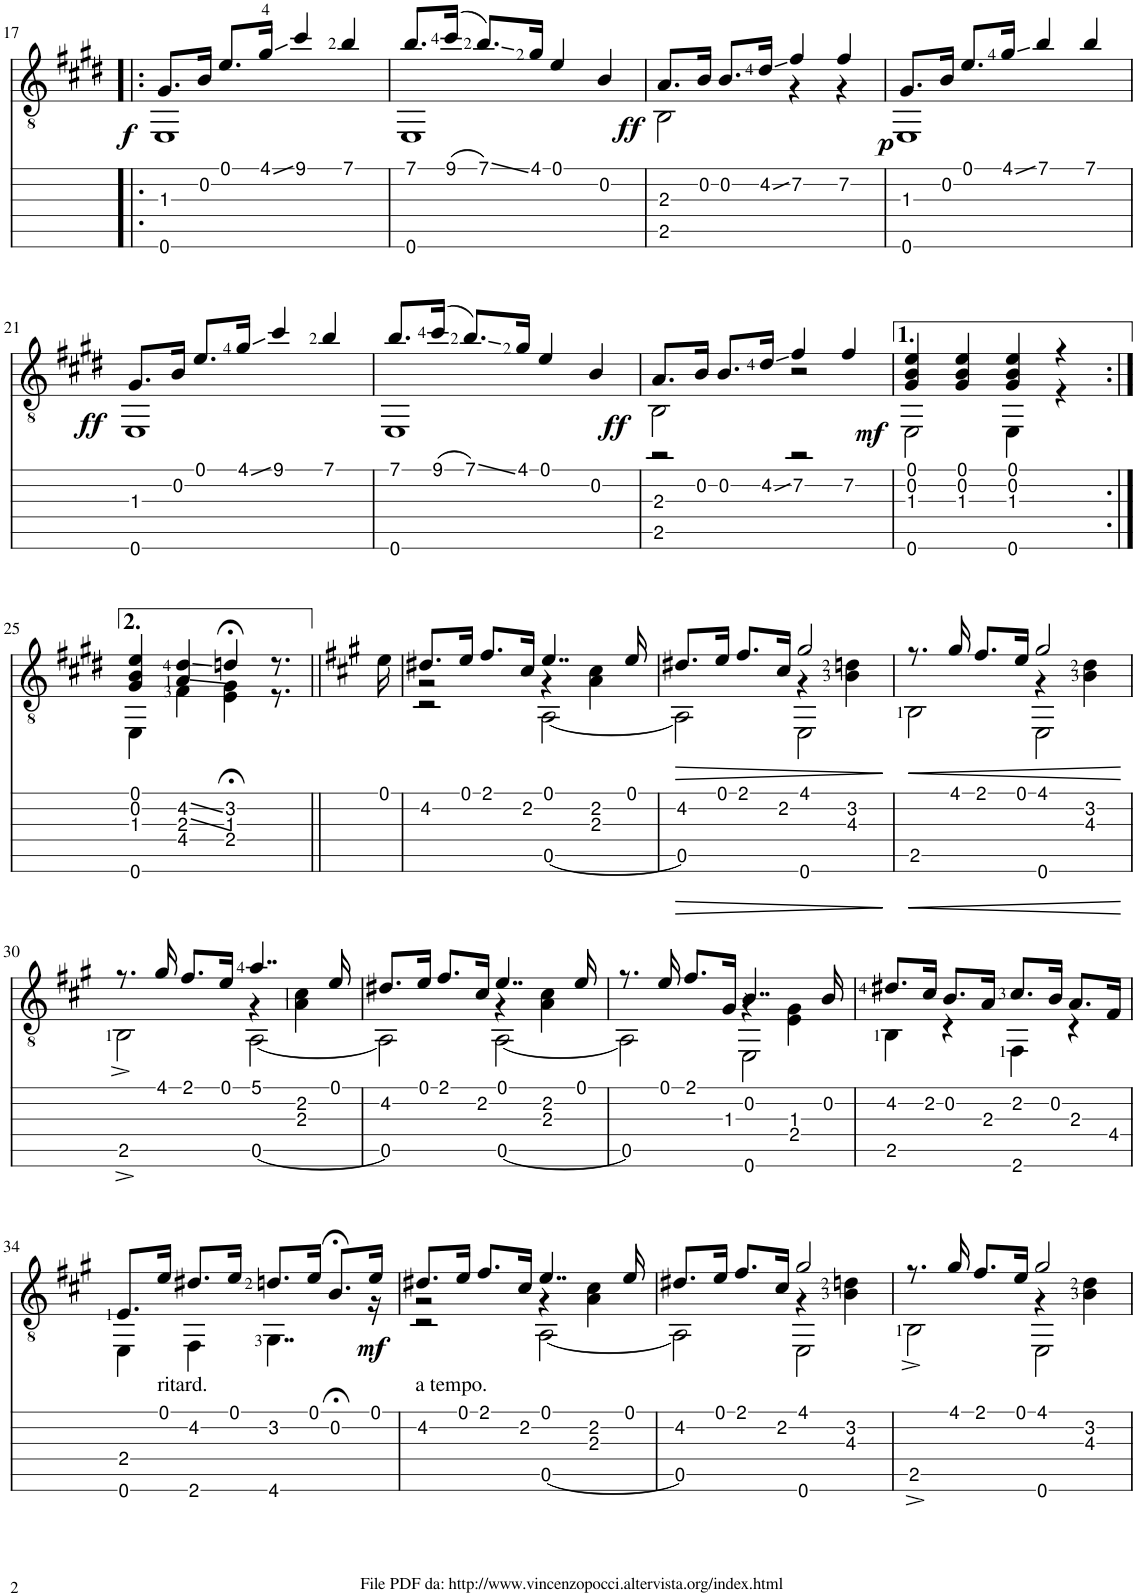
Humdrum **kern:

**kern	**kern	**dynam
*part1	*part1	*part1
*staff2	*staff1	*staff1/2
*I"Guitar	*	*
*I'Guit.	*	*
!!LO:PB:g=z
*	*clefGv2	*
*k[f#c#g#d#]	*k[f#c#g#d#]	*
*M4/4	*M4/4	*
*met(c)	*met(c)	*
=17!|:	=17!|:	=17!|:
*^	*^	*
!	!	!	!	!LO:DY:b
8.G#L	1EE	8.G#/L	1EE	f
16BJk	.	16B/Jk	.	.
8.eL	.	8.e/L	.	.
16g#Jk	.	16g#/Jk	.	.
4cc#	.	4cc#/	.	.
4b	.	4b/	.	.
=18	=18	=18	=18	=18
8.bL	1EE	8.b/L	1EE	.
16cc#Jk	.	(16cc#/Jk	.	.
8.bL	.	8.b/L)	.	.
16g#Jk	.	16g#/Jk	.	.
4e	.	4e/	.	.
!	!	!	!	!LO:DY:b
4B	.	4B/	.	ff
=19	=19	=19	=19	=19
8.AL	2BB	8.A/L	2BB\	.
16BJk	.	16B/Jk	.	.
8.BL	.	8.B/L	.	.
16d#Jk	.	16d#/Jk	.	.
4f#	4r	4f#/	4r	.
!	!	!	!	!LO:DY:b
4f#	4r	4f#/	4r	p
=20	=20	=20	=20	=20
8.G#L	1EE	8.G#/L	1EE	.
16BJk	.	16B/Jk	.	.
8.eL	.	8.e/L	.	.
16g#Jk	.	16g#/Jk	.	.
4b	.	4b/	.	.
4b	.	4b/	.	.
!!LO:LB:g=z	!!
=21	=21	=21	=21	=21
!	!	!	!	!LO:DY:b
8.G#L	1EE	8.G#/L	1EE	ff
16BJk	.	16B/Jk	.	.
8.eL	.	8.e/L	.	.
16g#Jk	.	16g#/Jk	.	.
4cc#	.	4cc#/	.	.
4b	.	4b/	.	.
=22	=22	=22	=22	=22
8.bL	1EE	8.b/L	1EE	.
16cc#Jk	.	(16cc#/Jk	.	.
8.bL	.	8.b/L)	.	.
16g#Jk	.	16g#/Jk	.	.
4e	.	4e/	.	.
!	!	!	!	!LO:DY:b
4B	.	4B/	.	ff
=23	=23	=23	=23	=23
*	*^	*	*^	*
8.AL	2BB	2r	8.A/L	2BB\	2r	.
16BJk	.	.	16B/Jk	.	.	.
8.BL	.	.	8.B/L	.	.	.
16d#Jk	.	.	16d#/Jk	.	.	.
4f#	2r	2r	4f#/	2r	2r	.
!	!	!	!	!	!	!LO:DY:b
4f#	.	.	4f#/	.	.	mf
*	*v	*v	*	*	*	*
*	*	*	*v	*v	*
=24	=24	=24	=24	=24
4G# 4B 4e	2EE	4G#/ 4B/ 4e/	2EE\	.
4G# 4B 4e	.	4G#/ 4B/ 4e/	.	.
4G# 4B 4e	4EE	4G#/ 4B/ 4e/	4EE\	.
4r	4r	4r	4r	.
!!LO:LB:g=z	!!
=25:|!	=25:|!	=25:|!	=25:|!	=25:|!
4G# 4B 4e	4EE	4G#/ 4B/ 4e/	4EE\	.
4A 4d#	4F#	4A/ 4d#/	4F#\	.
4d;<	4E 4G#	4dn;</	4E\ 4G#\	.
8.r	8.r	8.r	8.r	.
*v	*v	*	*	*
*	*v	*v	*
=26||	=26||	=26||
*k[f#c#g#]	*k[f#c#g#]	*
16e	16e\	.
=27	=27	=27
*^	*^	*
*	*^	*	*^	*
8.d#L	2r	2r	8.d#X/L	2r	2r	.
16eJk	.	.	16e/Jk	.	.	.
8.f#L	.	.	8.f#/L	.	.	.
16c#Jk	.	.	16c#/Jk	.	.	.
4..e	4r	[2AA	4..e/	4r	[2AA\	.
.	4A 4c#	.	.	4A\ 4c#\	.	.
16e	.	.	16e/	.	.	.
=28	=28	=28	=28	=28	=28	=28
!	!	!	!	!	!	!LO:HP:b
8.d#L	2ryy	2AA]	8.d#X/L	2ryy	2AA\]	>
16eJk	.	.	16e/Jk	.	.	.
8.f#L	.	.	8.f#/L	.	.	.
16c#Jk	.	.	16c#/Jk	.	.	.
2g#	4r	2EE	2g#/	4r	2EE\	.
.	4B 4d	.	.	4B\ 4dn\	.	.
*v	*v	*v	*	*	*	*
*	*v	*v	*v	*
.	.	]
=29	=29	=29
*^	*	*
*	*^	*	*
!	!	!	!	!LO:HP:b
*	*	*	*^	*
*	*	*	*	*^	*
8.r	2ryy	2BB	8.r	2ryy	2BB\	<
16g#	.	.	16g#/	.	.	.
8.f#L	.	.	8.f#/L	.	.	.
16eJk	.	.	16e/Jk	.	.	.
2g#	4r	2EE	2g#/	4r	2EE\	.
.	4B 4d	.	.	4B\ 4d\	.	.
*v	*v	*v	*	*	*	*
*	*v	*v	*v	*
.	.	[
!!LO:LB:g=z
=30	=30	=30
*^	*^	*
*	*^	*	*^	*
8.r	2ryy	2BB^	8.r	2ryy	2BB^\	.
16g#	.	.	16g#/	.	.	.
8.f#L	.	.	8.f#/L	.	.	.
16eJk	.	.	16e/Jk	.	.	.
4..a	4r	[2AA	4..a/	4r	[2AA\	.
.	4A 4c#	.	.	4A\ 4c#\	.	.
16e	.	.	16e/	.	.	.
=31	=31	=31	=31	=31	=31	=31
8.d#L	2ryy	2AA]	8.d#X/L	2ryy	2AA\]	.
16eJk	.	.	16e/Jk	.	.	.
8.f#L	.	.	8.f#/L	.	.	.
16c#Jk	.	.	16c#/Jk	.	.	.
4..e	4r	[2AA	4..e/	4r	[2AA\	.
.	4A 4c#	.	.	4A\ 4c#\	.	.
16e	.	.	16e/	.	.	.
=32	=32	=32	=32	=32	=32	=32
8.r	2ryy	2AA]	8.r	2ryy	2AA\]	.
16e	.	.	16e/	.	.	.
8.f#L	.	.	8.f#/L	.	.	.
16G#Jk	.	.	16G#/Jk	.	.	.
4..B	4r	2EE	4..B/	4r	2EE\	.
.	4E 4G#	.	.	4E\ 4G#\	.	.
16B	.	.	16B/	.	.	.
*	*v	*v	*	*	*	*
*	*	*	*v	*v	*
=33	=33	=33	=33	=33
8.d#L	4BB	8.d#X/L	4BB\	.
16c#Jk	.	16c#/Jk	.	.
8.BL	4r	8.B/L	4r	.
16AJk	.	16A/Jk	.	.
8.c#L	4FF#	8.c#/L	4FF#\	.
16BJk	.	16B/Jk	.	.
8.AL	4r	8.A/L	4r	.
16F#Jk	.	16F#/Jk	.	.
!!LO:LB:g=z	!!
=34	=34	=34	=34	=34
8.EL	4EE	8.E/L	4EE\	.
!LO:TX:a:t=ritard.	!	!	!	!
16eJk	.	16e/Jk	.	.
8.d#L	4FF#	8.d#X/L	4FF#\	.
16eJk	.	16e/Jk	.	.
8.dL	4..GG#	8.dn/L	4..GG#\	.
16eJk	.	16e/Jk	.	.
8.B;<L	.	8.B;</L	.	.
!	!	!	!	!LO:DY:b
16eJk	16r	16e/Jk	16r	mf
=35	=35	=35	=35	=35
*	*^	*	*^	*
!LO:TX:a:t=a tempo.	!	!	!	!	!	!
8.d#L	2r	2r	8.d#X/L	2r	2r	.
16eJk	.	.	16e/Jk	.	.	.
8.f#L	.	.	8.f#/L	.	.	.
16c#Jk	.	.	16c#/Jk	.	.	.
4..e	4r	[2AA	4..e/	4r	[2AA\	.
.	4A 4c#	.	.	4A\ 4c#\	.	.
16e	.	.	16e/	.	.	.
=36	=36	=36	=36	=36	=36	=36
8.d#L	2ryy	2AA]	8.d#X/L	2ryy	2AA\]	.
16eJk	.	.	16e/Jk	.	.	.
8.f#L	.	.	8.f#/L	.	.	.
16c#Jk	.	.	16c#/Jk	.	.	.
2g#	4r	2EE	2g#/	4r	2EE\	.
.	4B 4d	.	.	4B\ 4dn\	.	.
=37	=37	=37	=37	=37	=37	=37
8.r	2ryy	2BB^	8.r	2ryy	2BB^\	.
16g#	.	.	16g#/	.	.	.
8.f#L	.	.	8.f#/L	.	.	.
16eJk	.	.	16e/Jk	.	.	.
2g#	4r	2EE	2g#/	4r	2EE\	.
.	4B 4d	.	.	4B\ 4d\	.	.
*v	*v	*v	*	*	*	*
*	*v	*v	*v	*
=	=	=
*-	*-	*-
